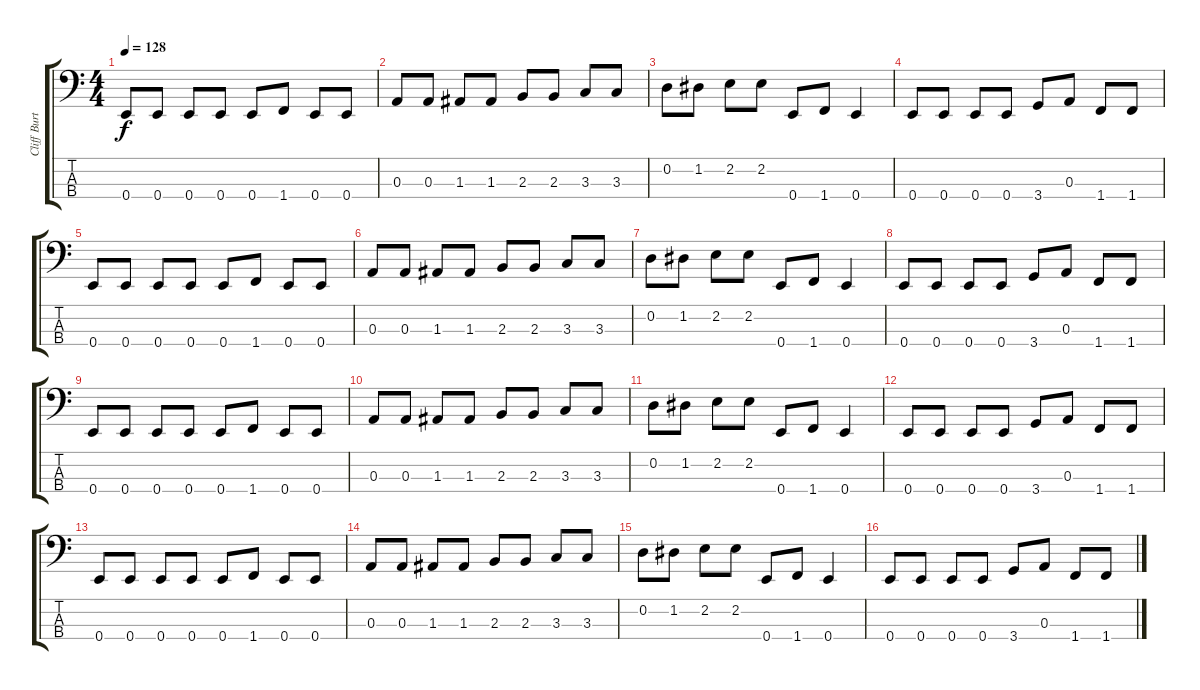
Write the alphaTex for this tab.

\track ("Cliff Burton (Bass)" "Cliff Burt") {instrument electricbasspick}
\staff {score tabs}
\tuning (G2 D2 A1 E1) {hide}
\ts (4 4)
\tempo 128
\clef f4
\ks c
0.4.8{dy f} 0.4.8 0.4.8 0.4.8 0.4.8 1.4.8 0.4.8 0.4.8 |
0.3.8 0.3.8 1.3.8 1.3.8 2.3.8 2.3.8 3.3.8 3.3.8 |
0.2.8 1.2.8 2.2.8 2.2.8 0.4.8 1.4.8 0.4.4 |
0.4.8 0.4.8 0.4.8 0.4.8 3.4.8 0.3.8 1.4.8 1.4.8 |
0.4.8 0.4.8 0.4.8 0.4.8 0.4.8 1.4.8 0.4.8 0.4.8 |
0.3.8 0.3.8 1.3.8 1.3.8 2.3.8 2.3.8 3.3.8 3.3.8 |
0.2.8 1.2.8 2.2.8 2.2.8 0.4.8 1.4.8 0.4.4 |
0.4.8 0.4.8 0.4.8 0.4.8 3.4.8 0.3.8 1.4.8 1.4.8 |
0.4.8 0.4.8 0.4.8 0.4.8 0.4.8 1.4.8 0.4.8 0.4.8 |
0.3.8 0.3.8 1.3.8 1.3.8 2.3.8 2.3.8 3.3.8 3.3.8 |
0.2.8 1.2.8 2.2.8 2.2.8 0.4.8 1.4.8 0.4.4 |
0.4.8 0.4.8 0.4.8 0.4.8 3.4.8 0.3.8 1.4.8 1.4.8 |
0.4.8 0.4.8 0.4.8 0.4.8 0.4.8 1.4.8 0.4.8 0.4.8 |
0.3.8 0.3.8 1.3.8 1.3.8 2.3.8 2.3.8 3.3.8 3.3.8 |
0.2.8 1.2.8 2.2.8 2.2.8 0.4.8 1.4.8 0.4.4 |
0.4.8 0.4.8 0.4.8 0.4.8 3.4.8 0.3.8 1.4.8 1.4.8
